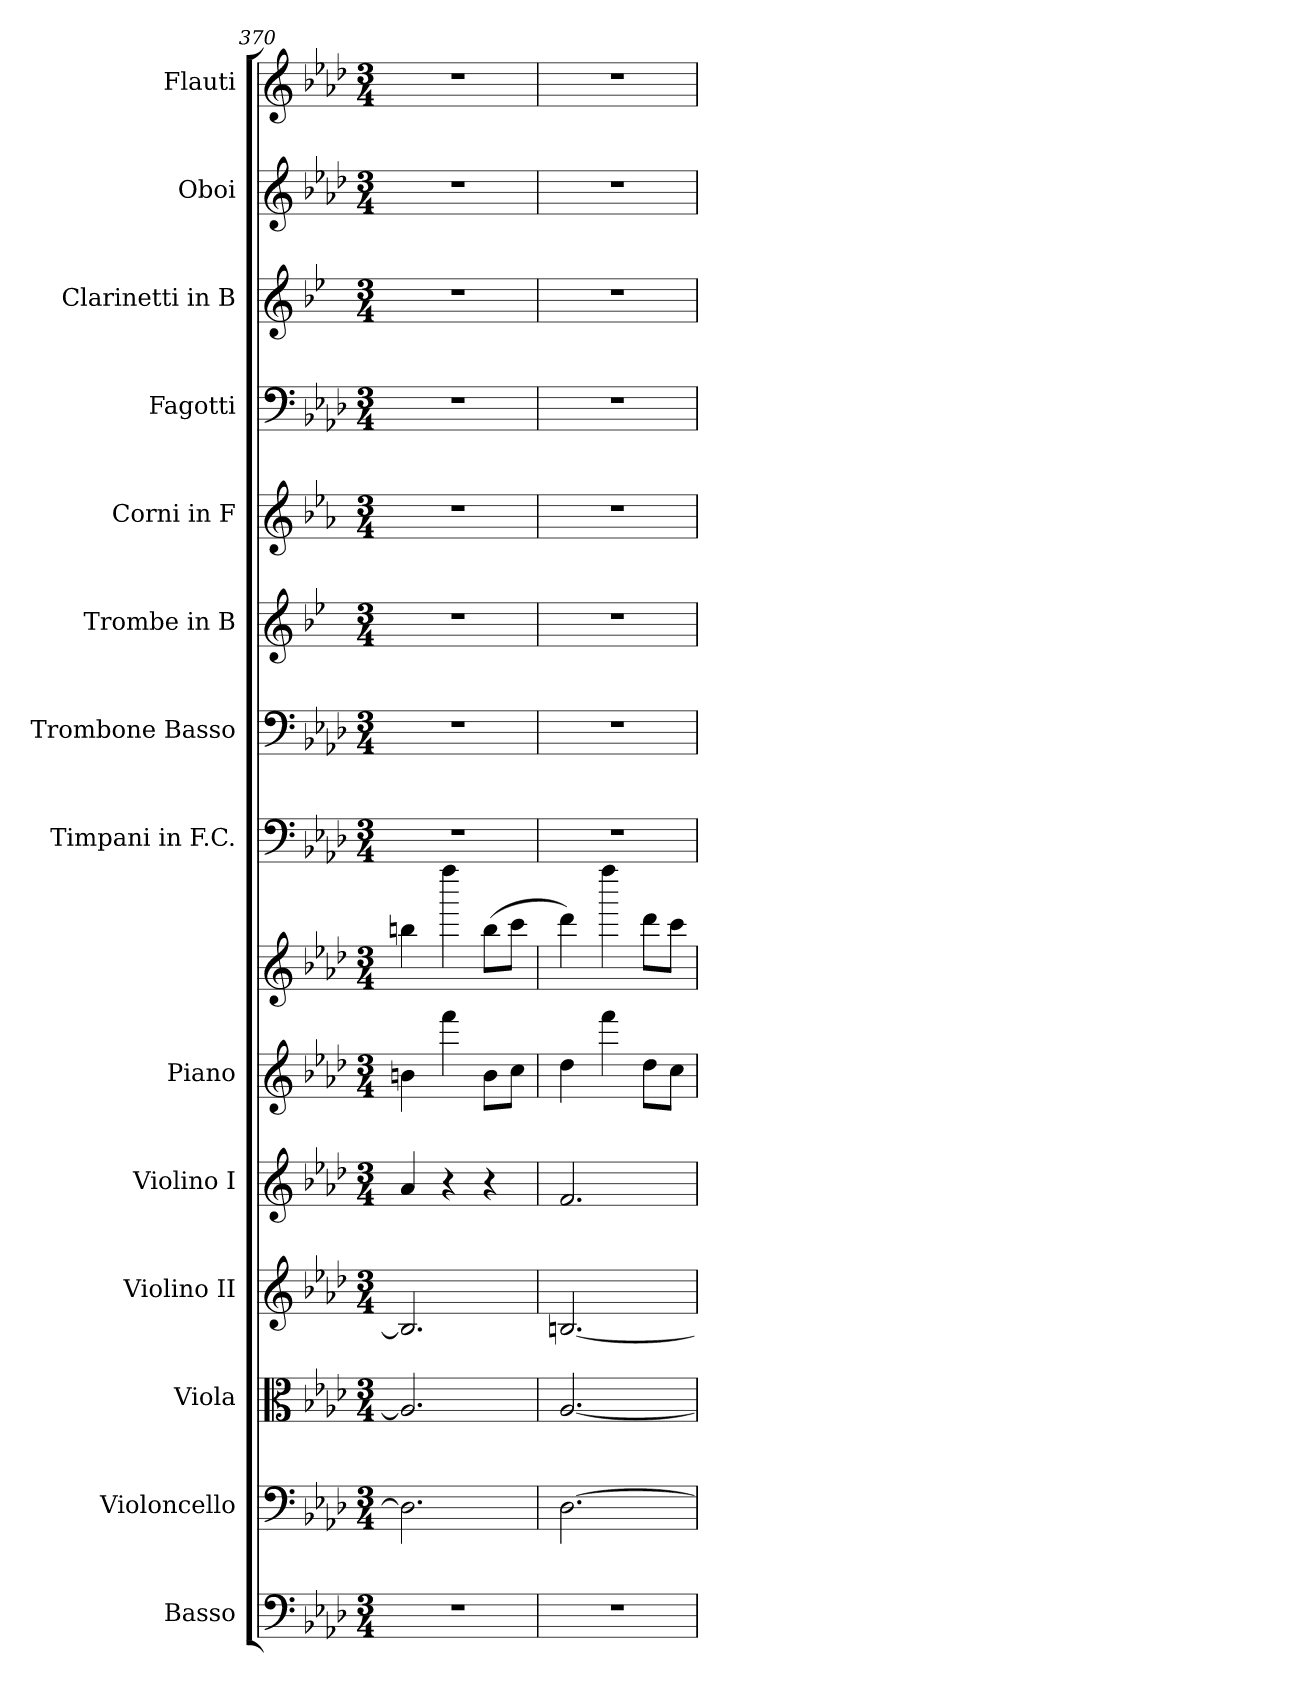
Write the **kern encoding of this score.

**kern	**kern	**kern	**kern	**kern	**kern	**kern	**kern	**kern	**kern	**kern	**kern	**kern	**kern	**kern
*part14	*part13	*part12	*part11	*part10	*part9	*part9	*part8	*part7	*part6	*part5	*part4	*part3	*part2	*part1
*staff15	*staff14	*staff13	*staff12	*staff11	*staff10	*staff9	*staff8	*staff7	*staff6	*staff5	*staff4	*staff3	*staff2	*staff1
*I"Basso	*I"Violoncello	*I"Viola	*I"Violino II	*I"Violino I	*I"Piano	*	*I"Timpani in F.C.	*I"Trombone Basso	*I"Trombe in B	*I"Corni in F	*I"Fagotti	*I"Clarinetti in B	*I"Oboi	*I"Flauti
*	*	*	*	*	*I'Pno.	*	*I'Timp.	*	*	*	*	*	*I'Ob.	*I'Fl.
*clefF4	*clefF4	*clefC3	*clefG2	*clefG2	*clefG2	*clefG2	*clefF4	*clefF4	*clefG2	*clefG2	*clefF4	*clefG2	*clefG2	*clefG2
*ITrd7c12	*	*	*	*	*	*	*	*	*ITrd1c2	*ITrd4c7	*	*ITrd1c2	*	*
*k[b-e-a-d-]	*k[b-e-a-d-]	*k[b-e-a-d-]	*k[b-e-a-d-]	*k[b-e-a-d-]	*k[b-e-a-d-]	*k[b-e-a-d-]	*k[b-e-a-d-]	*k[b-e-a-d-]	*k[b-e-a-d-]	*k[b-e-a-d-]	*k[b-e-a-d-]	*k[b-e-a-d-]	*k[b-e-a-d-]	*k[b-e-a-d-]
*M3/4	*M3/4	*M3/4	*M3/4	*M3/4	*M3/4	*M3/4	*M3/4	*M3/4	*M3/4	*M3/4	*M3/4	*M3/4	*M3/4	*M3/4
=370	=370	=370	=370	=370	=370	=370	=370	=370	=370	=370	=370	=370	=370	=370
2.r	2.D-\]	2.A-/]	2.B/]	4a-/	4bn\	4bbn\	2.r	2.r	2.r	2.r	2.r	2.r	2.r	2.r
.	.	.	.	4r	4fff\	4ffff\	.	.	.	.	.	.	.	.
.	.	.	.	4r	8b\L	(>8bb\L	.	.	.	.	.	.	.	.
.	.	.	.	.	8cc\J	8ccc\J	.	.	.	.	.	.	.	.
=371	=371	=371	=371	=371	=371	=371	=371	=371	=371	=371	=371	=371	=371	=371
2.r	[2.D-\	[2.A-/	[2.Bn/	2.f/	4dd-\	4ddd-\)	2.r	2.r	2.r	2.r	2.r	2.r	2.r	2.r
.	.	.	.	.	4fff\	4ffff\	.	.	.	.	.	.	.	.
.	.	.	.	.	8dd-\L	8ddd-\L	.	.	.	.	.	.	.	.
.	.	.	.	.	8cc\J	8ccc\J	.	.	.	.	.	.	.	.
=	=	=	=	=	=	=	=	=	=	=	=	=	=	=
*-	*-	*-	*-	*-	*-	*-	*-	*-	*-	*-	*-	*-	*-	*-
